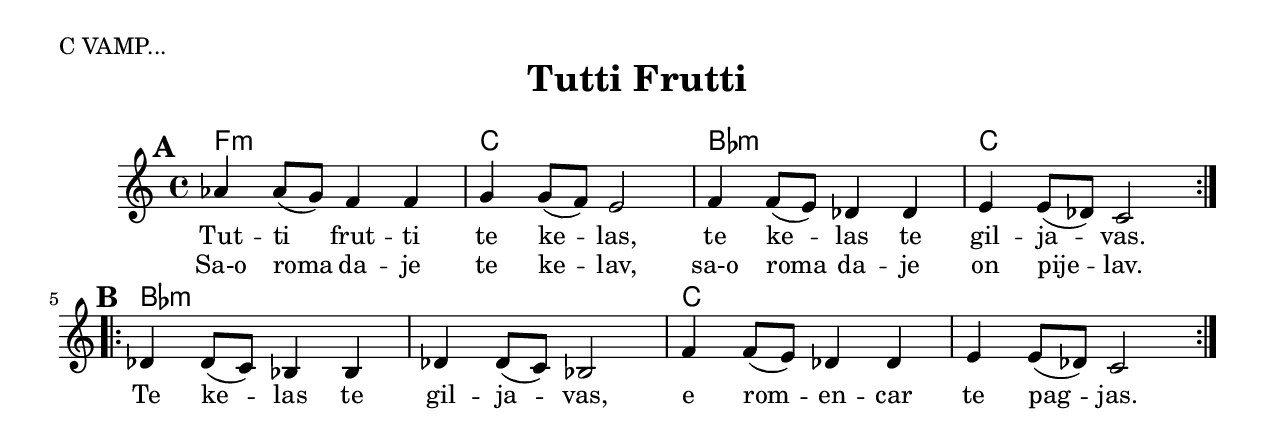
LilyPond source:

\version "2.18.0"
\include "english.ly"
\paper{
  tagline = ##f
  print-all-headers = ##t
  #(set-paper-size "letter")
}
date = #(strftime "%d-%m-%Y" (localtime (current-time)))

%\markup{ \italic{ " Updated " \date  }  }

\markup{ C VAMP... }

%#################################### Melody ########################
melody = \relative c'' {
  \clef treble
  \key a\minor
  \time 4/4
  \set Score.markFormatter = #format-mark-box-alphabet

  %\partial 16*3 a16 d f   %lead in notes

  \repeat volta 2{
  \mark \default
    af4  af8 (g) f4 f
    g4 g8 (f) e2|
    f4 f8 (e) df 4 df|
    e4 e8 (df) c2|

  }
  %\alternative { { }{ } }
  \break
  \repeat volta 2{
  \mark \default
    df4 df8 (c) bf4 bf|
    df4 df8 (c) bf2
    f'4 f8 (e) df4 df
    e4 e8 (df) c2
  }
  % \alternative { { }{ } }

}
%################################# Lyrics #####################
\addlyrics{
Tut -- ti frut -- ti te ke -- las,  te ke -- las te gil -- ja -- vas.
Te ke -- las te gil -- ja -- vas, e rom -- en -- car te pag -- jas.
}

\addlyrics {
Sa-o roma da -- je te ke -- lav, sa-o roma da -- je on pije -- lav.
}
%################################# Chords #######################
harmonies = \chordmode {
  f1:m
  c1
  bf1:m
  c1
  %B
  bf1*2:m

  c1
}

\score {
  <<
    \new ChordNames {
      \set chordChanges = ##t
      \harmonies
    }
    \new Staff
    \melody
  >>
  \header{
    title= "Tutti Frutti"
    subtitle=""
    composer= ""
    instrument =""
    arranger= ""
  }
  \layout{indent = 1.0\cm}
  \midi {
    \tempo 4 = 120

    % \midi { }
  }
}
%{
% more verses:
\markup{}
\markup {
  \fill-line {
    \hspace #0.1 % distance from left margin
    \column {
      \line { "1."
        \column {
          ""
        }
      }
      \hspace #0.2 % vertical distance between verses
      \line { "2."
        \column {
         ""
        }
      }
    }
    \hspace #0.1  % horiz. distance between columns
    \column {
      \line { "3."
        \column {
          ""
        }
      }
      \hspace #0.2 % distance between verses
      \line { "4."
        \column {
         ""
        }
      }
    }
    \hspace #0.1 % distance to right margin
  }
}

%}
%{
 Tutti frutti te kelas, te kelas te giljavas.
Te kelas te giljavas, e romencar te pagjas.
So danav (chi zhalau?) so te kerav, pala late me merav.

Sa o roma daje te kelav, sa o roma daje on pijelav
So danav (chi zhalau?) so te kerav, pala late me merav.

Kako uvil to pamato, a man marga korkoro.
A garavla kaj geli, tilatari za vogi.
So danav (chi zhalau?) so te kerav, pala late me merav.

Moi, j'ai eu ça d'Erika Serre qui le chante dans le spectacle Vertigo de Tony Gatlif
TUTTI FRUTTI TE KELAS
TE KELAS TE GUILIA BAS
TE KELAS, TE GUILIA BAS
MERA MERSA TE MANGAS

TSHIIDJA SO SE TE KERAO
PALLALATE MEMERAO

SAO ROMA DAJE
KERAO
SAO ROMA DAJE
ON PIELAO
TSHIIDJA SO SE TE KERAO
PALLALATE MEMERAO

MIRI ROMNI SI BRUNETTO
AI SILA
BARO TALEITO
MIRI ROMNI SI CHUKAR
SRI LULU GIA DAIBAL

With tutti frutti soft drink we're dancing and singing and living it up we'll smash the bottles.

 Chorus: I don't know, what can i do? I'll die anyway.
All the Roma, mother, are dancing, all the Roma, mother, are drinking (?)
Uncle Uvil is "lid drunk".
His wife Marga is afraid because she thinks he'll go off with someone else.
%}
